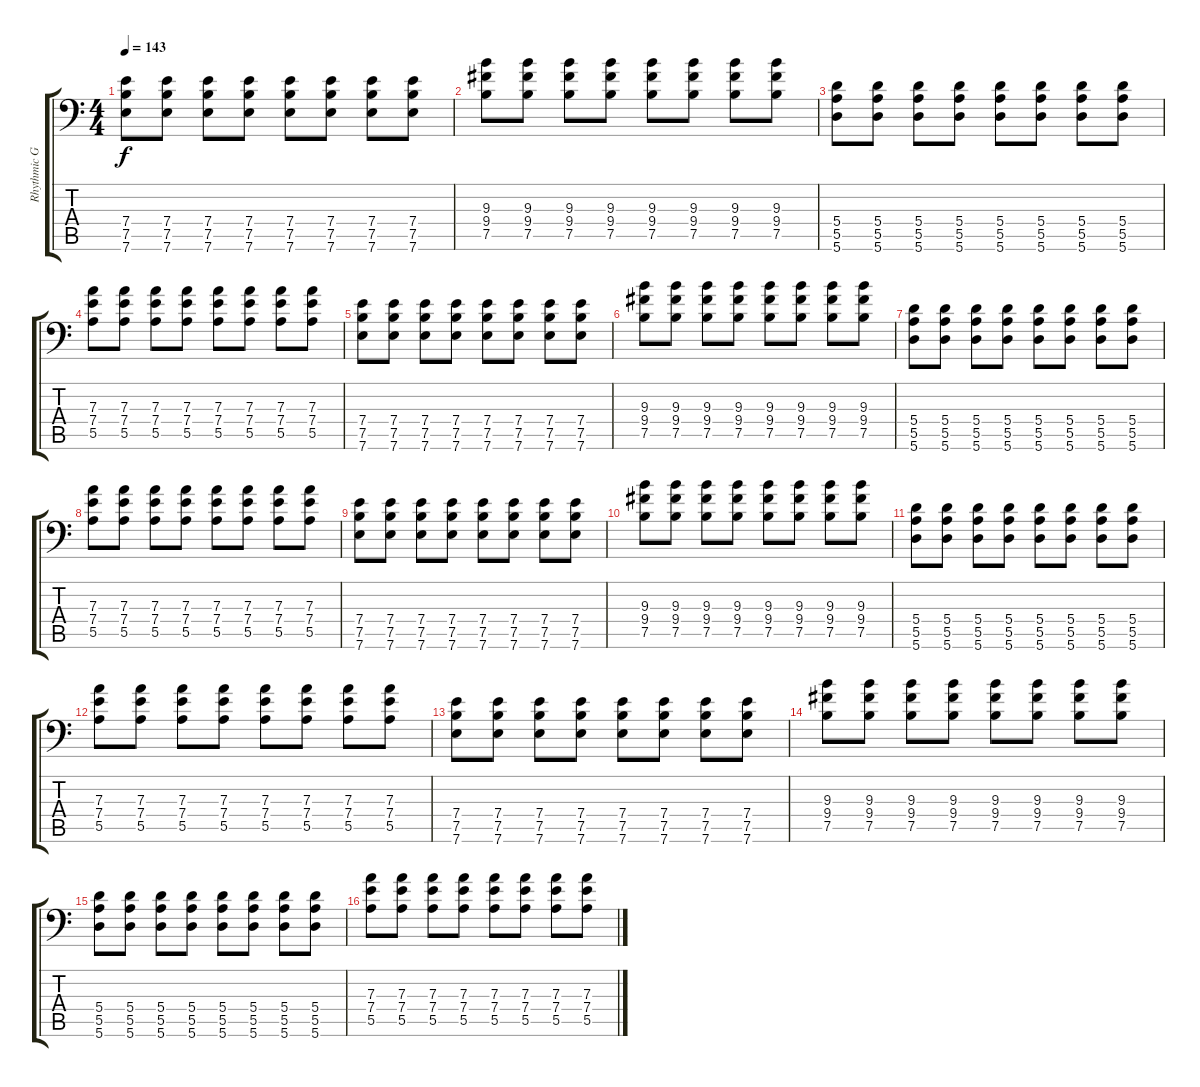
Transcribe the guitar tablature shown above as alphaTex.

\track ("Rhythmic Guitar" "Rhythmic G") {instrument distortionguitar}
\staff {score tabs}
\tuning (B3 Gb3 D3 A2 E2 A1) {hide}
\ts (4 4)
\tempo 143
\clef f4
\ks c
(7.4 7.5 7.6).8{dy f instrument distortionguitar} (7.4 7.5 7.6).8 (7.4 7.5 7.6).8 (7.4 7.5 7.6).8 (7.4 7.5 7.6).8 (7.4 7.5 7.6).8 (7.4 7.5 7.6).8 (7.4 7.5 7.6).8 |
(9.3 9.4 7.5).8 (9.3 9.4 7.5).8 (9.3 9.4 7.5).8 (9.3 9.4 7.5).8 (9.3 9.4 7.5).8 (9.3 9.4 7.5).8 (9.3 9.4 7.5).8 (9.3 9.4 7.5).8 |
(5.4 5.5 5.6).8 (5.4 5.5 5.6).8 (5.4 5.5 5.6).8 (5.4 5.5 5.6).8 (5.4 5.5 5.6).8 (5.4 5.5 5.6).8 (5.4 5.5 5.6).8 (5.4 5.5 5.6).8 |
(7.3 7.4 5.5).8 (7.3 7.4 5.5).8 (7.3 7.4 5.5).8 (7.3 7.4 5.5).8 (7.3 7.4 5.5).8 (7.3 7.4 5.5).8 (7.3 7.4 5.5).8 (7.3 7.4 5.5).8 |
(7.4 7.5 7.6).8 (7.4 7.5 7.6).8 (7.4 7.5 7.6).8 (7.4 7.5 7.6).8 (7.4 7.5 7.6).8 (7.4 7.5 7.6).8 (7.4 7.5 7.6).8 (7.4 7.5 7.6).8 |
(9.3 9.4 7.5).8 (9.3 9.4 7.5).8 (9.3 9.4 7.5).8 (9.3 9.4 7.5).8 (9.3 9.4 7.5).8 (9.3 9.4 7.5).8 (9.3 9.4 7.5).8 (9.3 9.4 7.5).8 |
(5.4 5.5 5.6).8 (5.4 5.5 5.6).8 (5.4 5.5 5.6).8 (5.4 5.5 5.6).8 (5.4 5.5 5.6).8 (5.4 5.5 5.6).8 (5.4 5.5 5.6).8 (5.4 5.5 5.6).8 |
(7.3 7.4 5.5).8 (7.3 7.4 5.5).8 (7.3 7.4 5.5).8 (7.3 7.4 5.5).8 (7.3 7.4 5.5).8 (7.3 7.4 5.5).8 (7.3 7.4 5.5).8 (7.3 7.4 5.5).8 |
(7.4 7.5 7.6).8 (7.4 7.5 7.6).8 (7.4 7.5 7.6).8 (7.4 7.5 7.6).8 (7.4 7.5 7.6).8 (7.4 7.5 7.6).8 (7.4 7.5 7.6).8 (7.4 7.5 7.6).8 |
(9.3 9.4 7.5).8 (9.3 9.4 7.5).8 (9.3 9.4 7.5).8 (9.3 9.4 7.5).8 (9.3 9.4 7.5).8 (9.3 9.4 7.5).8 (9.3 9.4 7.5).8 (9.3 9.4 7.5).8 |
(5.4 5.5 5.6).8 (5.4 5.5 5.6).8 (5.4 5.5 5.6).8 (5.4 5.5 5.6).8 (5.4 5.5 5.6).8 (5.4 5.5 5.6).8 (5.4 5.5 5.6).8 (5.4 5.5 5.6).8 |
(7.3 7.4 5.5).8 (7.3 7.4 5.5).8 (7.3 7.4 5.5).8 (7.3 7.4 5.5).8 (7.3 7.4 5.5).8 (7.3 7.4 5.5).8 (7.3 7.4 5.5).8 (7.3 7.4 5.5).8 |
(7.4 7.5 7.6).8 (7.4 7.5 7.6).8 (7.4 7.5 7.6).8 (7.4 7.5 7.6).8 (7.4 7.5 7.6).8 (7.4 7.5 7.6).8 (7.4 7.5 7.6).8 (7.4 7.5 7.6).8 |
(9.3 9.4 7.5).8 (9.3 9.4 7.5).8 (9.3 9.4 7.5).8 (9.3 9.4 7.5).8 (9.3 9.4 7.5).8 (9.3 9.4 7.5).8 (9.3 9.4 7.5).8 (9.3 9.4 7.5).8 |
(5.4 5.5 5.6).8 (5.4 5.5 5.6).8 (5.4 5.5 5.6).8 (5.4 5.5 5.6).8 (5.4 5.5 5.6).8 (5.4 5.5 5.6).8 (5.4 5.5 5.6).8 (5.4 5.5 5.6).8 |
(7.3 7.4 5.5).8 (7.3 7.4 5.5).8 (7.3 7.4 5.5).8 (7.3 7.4 5.5).8 (7.3 7.4 5.5).8 (7.3 7.4 5.5).8 (7.3 7.4 5.5).8 (7.3 7.4 5.5).8
